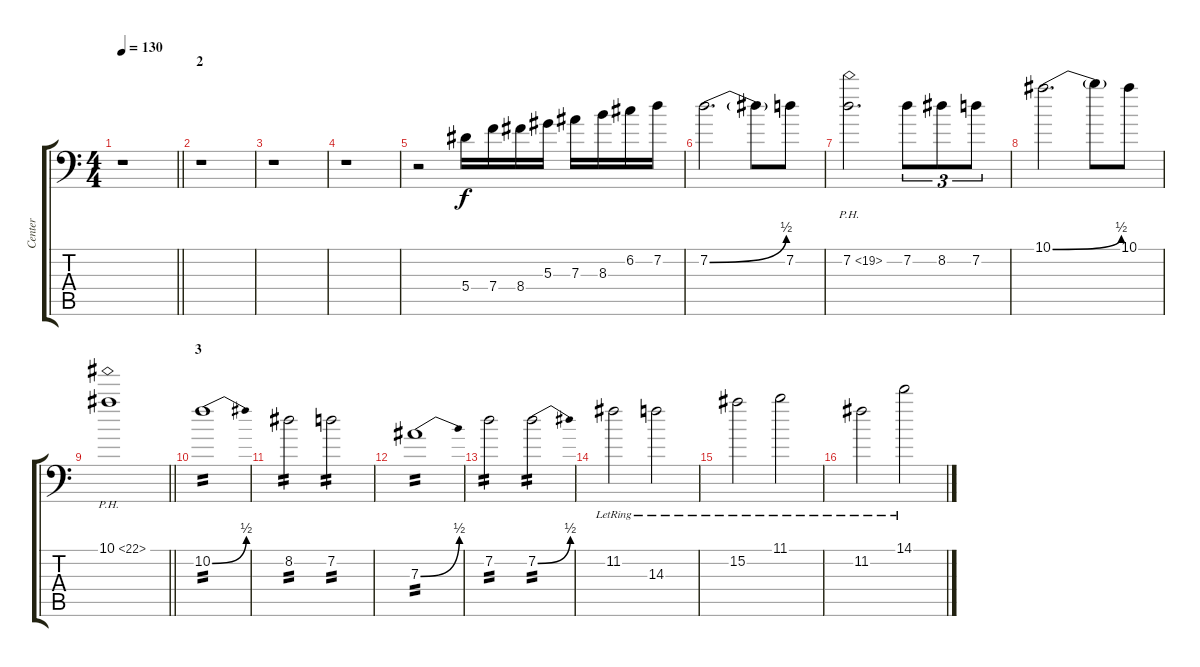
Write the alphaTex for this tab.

\track ("Center" "Center") {instrument distortionguitar}
\staff {score tabs}
\tuning (C4 G3 Eb3 Bb2 F2 Bb1) {hide}
\ts (4 4)
\tempo 130
\clef f4
\barLineRight lightlight
\ks c
r.1{dy f} |
\section ("" "2")
r.1 |
r.1 |
r.1 |
r.2 5.4.16{volume 16 instrument distortionguitar} 7.4.16 8.4.16 5.3.16 7.3.16 8.3.16 6.2.16 7.2.16 |
7.2{be (bend 0 0 60 2)}.2{d} 7.2{t}.8 7.2.8 |
7.2{ph 12}.2{d} 7.2.8{tu (3 2)} 8.2.8{tu (3 2)} 7.2.8{tu (3 2)} |
10.1{be (bend 0 0 60 2)}.2{d} 10.1{t}.8 10.1.8 |
\barLineRight lightlight
10.1{ph 12}.1 |
\section ("" "3")
10.2{be (bend 0 0 60 2)}.1{tp 2} |
8.2.2{tp 2} 7.2.2{tp 2} |
7.3{be (bend 0 0 60 2)}.1{tp 2} |
7.2.2{tp 2} 7.2{be (bend 0 0 60 2)}.2{tp 2} |
11.2{lr}.2 14.3{lr}.2 |
15.2{lr}.2 11.1{lr}.2 |
11.2{lr}.2 14.1{lr}.2
